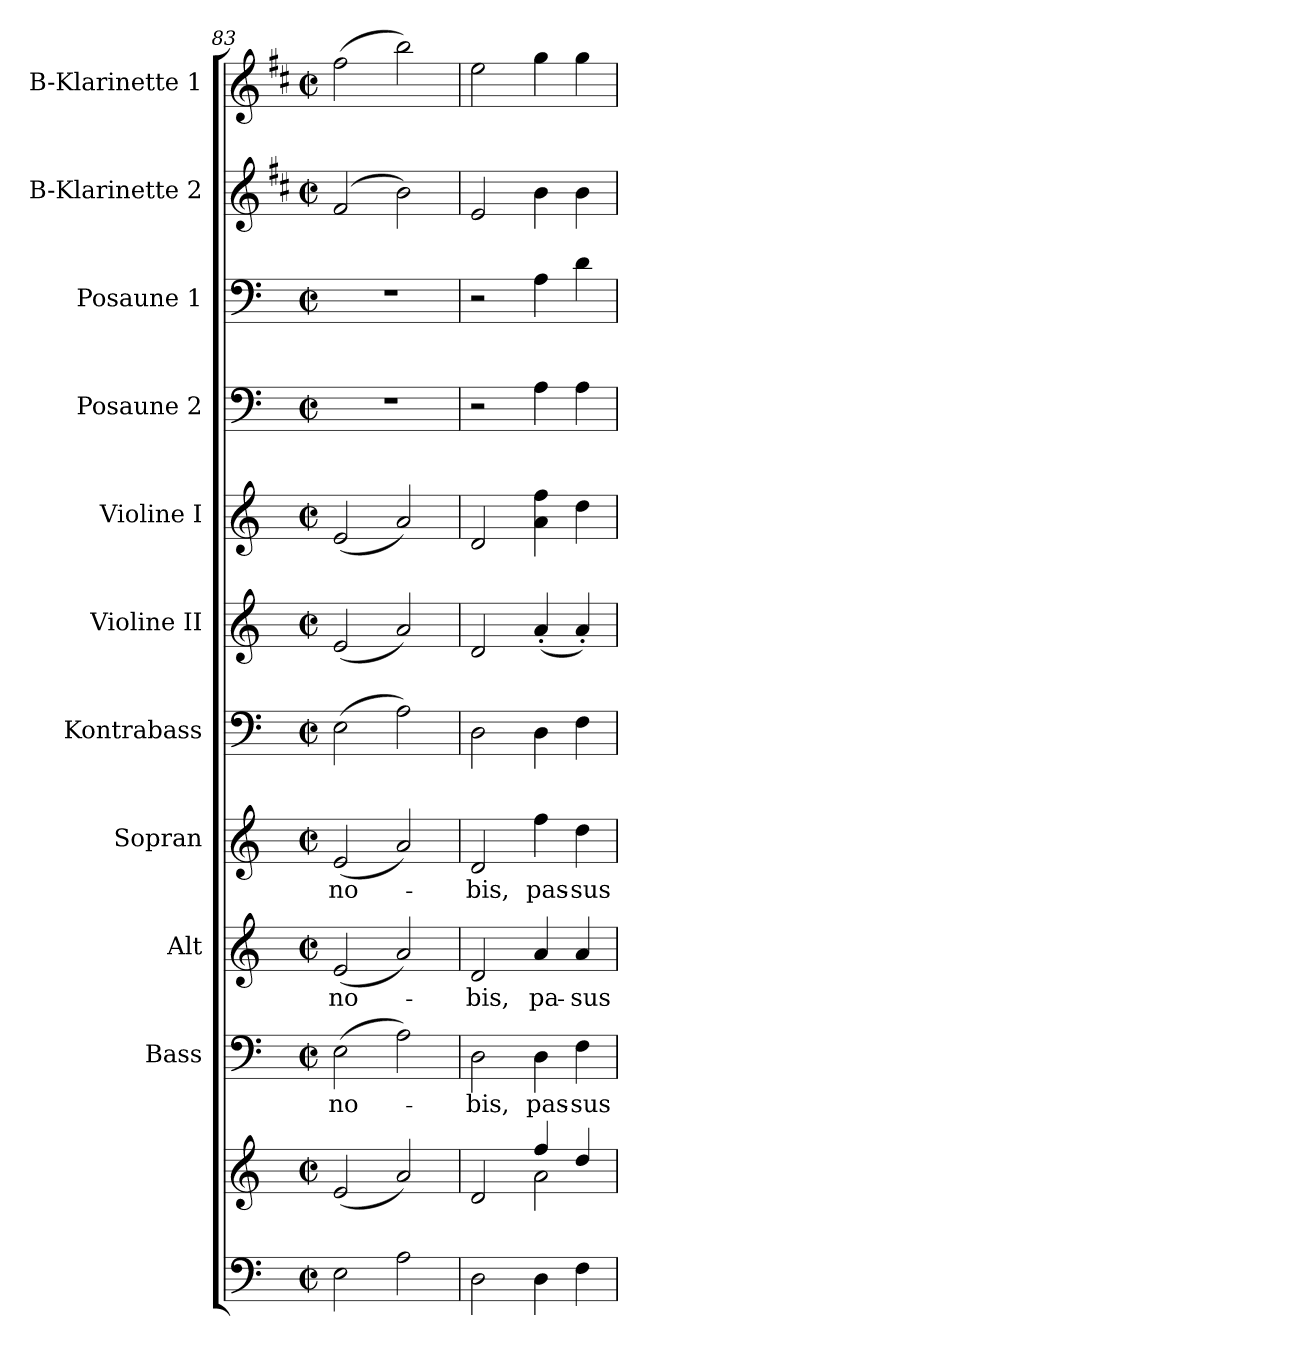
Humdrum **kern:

**kern	**kern	**kern	**text	**kern	**text	**kern	**text	**kern	**kern	**kern	**kern	**kern	**kern	**kern
*part11	*part11	*part10	*part10	*part9	*part9	*part8	*part8	*part7	*part6	*part5	*part4	*part3	*part2	*part1
*staff12	*staff11	*staff10	*staff10	*staff9	*staff9	*staff8	*staff8	*staff7	*staff6	*staff5	*staff4	*staff3	*staff2	*staff1
*	*	*I"Bass	*	*I"Alt	*	*I"Sopran	*	*I"Kontrabass	*I"Violine II	*I"Violine I	*I"Posaune 2	*I"Posaune 1	*I"B-Klarinette 2	*I"B-Klarinette 1
*	*	*I'B.	*	*I'A.	*	*I'S.	*	*I'Kb.	*I'Vl. II	*I'Vl. I	*I'Pos. 2	*I'Pos. 1	*I'B Kl. 2	*I'B Kl. 1
*clefF4	*clefG2	*clefF4	*	*clefG2	*	*clefG2	*	*clefF4	*clefG2	*clefG2	*clefF4	*clefF4	*clefG2	*clefG2
*	*	*	*	*	*	*	*	*ITrd7c12	*	*	*	*	*ITrd1c2	*ITrd1c2
*k[]	*k[]	*k[]	*	*k[]	*	*k[]	*	*k[]	*k[]	*k[]	*k[]	*k[]	*k[]	*k[]
*C:	*C:	*C:	*	*C:	*	*C:	*	*C:	*C:	*C:	*C:	*C:	*C:	*C:
*M2/2	*M2/2	*M2/2	*	*M2/2	*	*M2/2	*	*M2/2	*M2/2	*M2/2	*M2/2	*M2/2	*M2/2	*M2/2
*met(c|)	*met(c|)	*met(c|)	*	*met(c|)	*	*met(c|)	*	*met(c|)	*met(c|)	*met(c|)	*met(c|)	*met(c|)	*met(c|)	*met(c|)
=83	=83	=83	=83	=83	=83	=83	=83	=83	=83	=83	=83	=83	=83	=83
!	!	!	!LO:LY:b	!	!LO:LY:b	!	!LO:LY:b	!	!	!	!	!	!	!
2E\	(<2e/	(>2E\	no-	(<2e/	no-	(<2e/	no-	(>2EE\	(<2e/	(<2e/	1r	1r	(2e/	(>2ee\
2A\	2a/)	2A\)	.	2a/)	.	2a/)	.	2AA\)	2a/)	2a/)	.	.	2a\)	2aa\)
=84	=84	=84	=84	=84	=84	=84	=84	=84	=84	=84	=84	=84	=84	=84
*	*^	*	*	*	*	*	*	*	*	*	*	*	*	*
!	!	!	!	!LO:LY:b	!	!LO:LY:b	!	!LO:LY:b	!	!	!	!	!	!	!
2D\	2d/	2ryy	2D\	-bis,	2d/	-bis,	2d/	-bis,	2DD\	2d/	2d/	2r	2r	2d/	2dd\
!	!	!	!	!LO:LY:b	!	!LO:LY:b	!	!LO:LY:b	!	!	!	!	!	!	!
4D\	4ff/	2a\	4D\	pas-	4a/	pa-	4ff\	pas-	4DD\	(<4a'</	4a\ 4ff\	4A\	4A\	4a\	4ff\
!	!	!	!	!LO:LY:b	!	!LO:LY:b	!	!LO:LY:b	!	!	!	!	!	!	!
4F\	4dd/	.	4F\	-sus	4a/	-sus	4dd\	-sus	4FF\	4a'</)	4dd\	4A\	4d\	4a\	4ff\
*	*v	*v	*	*	*	*	*	*	*	*	*	*	*	*	*
=	=	=	=	=	=	=	=	=	=	=	=	=	=	=
*-	*-	*-	*-	*-	*-	*-	*-	*-	*-	*-	*-	*-	*-	*-
